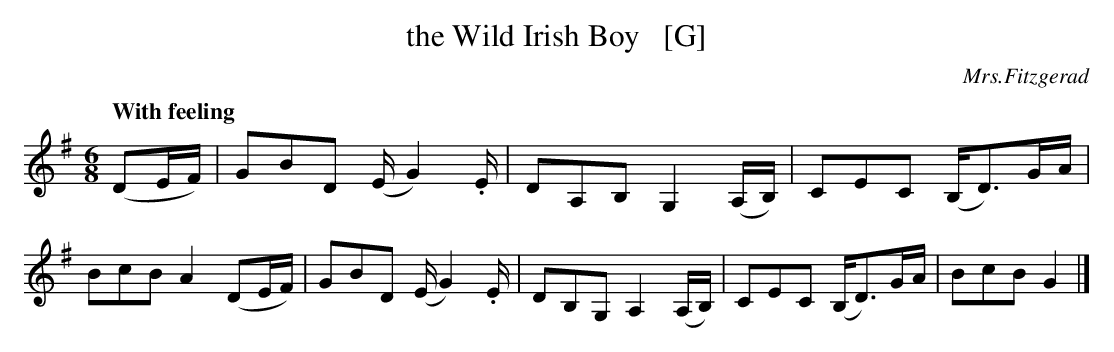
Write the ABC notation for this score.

X:1
T: the Wild Irish Boy   [G]
O: Mrs.Fitzgerad
Q: "With feeling"
M: 6/8
L: 1/8
K: G
(DE/F/) \
| GBD (E/G2).E/ | DA,B, G,2(A,/B,/) \
| CEC (B,<D)G/A/ | BcB A2(DE/F/) \
| GBD (E/G2).E/ | DB,G, A,2(A,/B,/) \
| CEC (B,<D)G/A/ | BcB G2 |]
